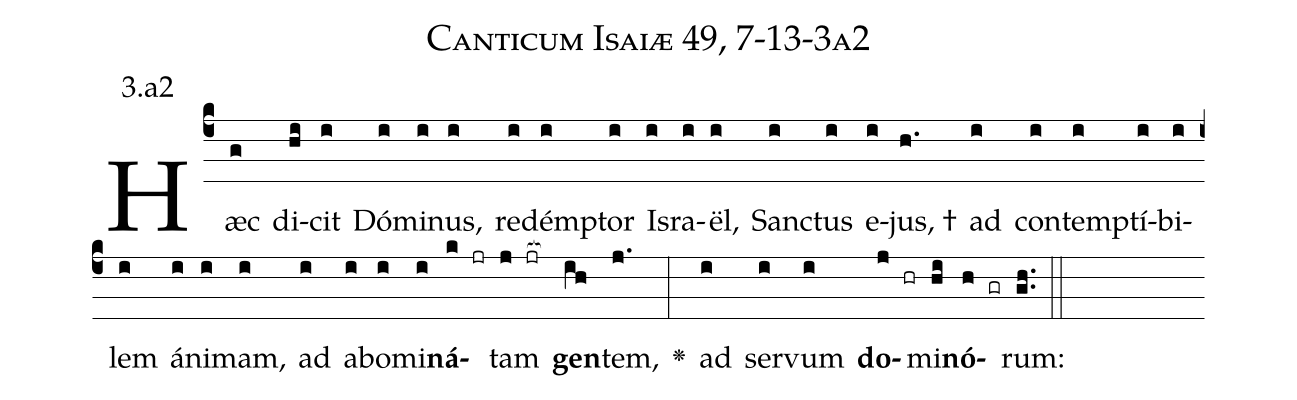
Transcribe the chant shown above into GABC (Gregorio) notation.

name: Canticum Isaiæ 49, 7-13-3a2;
annotation: 3.a2;
%%
(c4)Hæc(g) di(hi)cit(i) Dó(i)mi(i)nus,(i) re(i)dém(i)ptor(i) Is(i)ra(i)ël,(i) San(i)ctus(i) e(i)jus, †(h.) ad(i) con(i)tem(i)ptí(i)bi(i)lem(i) á(i)ni(i)mam,(i) ad(i) a(i)bo(i)mi(i)<b>ná</b>(k jr)tam(j jr[ocb:1{]) <b>gen</b>(ih[ocb:0}])tem,(j.) <v>\greheightstar</v>(:) ad(i) ser(i)vum(i) <b>do</b>(j hr)mi(hi)<b>nó</b>(h gr)rum:(gh..) (::)


%E(i) u(i) o(j) u(hi) a(h) e.(gh..) (::)
